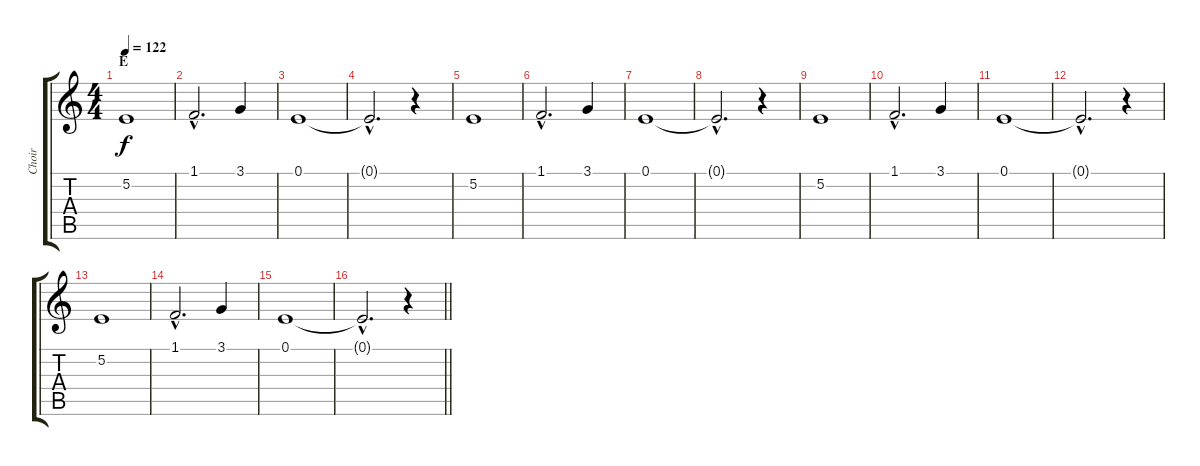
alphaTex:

\track ("Choir" "Choir") {instrument choiraahs}
\staff {score tabs}
\tuning (E4 B3 G3 D3 A2 E2) {hide}
\ts (4 4)
\section ("" "E")
\tempo 122
\clef g2
\ks c
5.2.1{dy f} |
1.1{hac}.2{d} 3.1.4 |
0.1.1 |
0.1{hac t}.2{d} r.4 |
5.2.1 |
1.1{hac}.2{d} 3.1.4 |
0.1.1 |
0.1{hac t}.2{d} r.4 |
5.2.1 |
1.1{hac}.2{d} 3.1.4 |
0.1.1 |
0.1{hac t}.2{d} r.4 |
5.2.1 |
1.1{hac}.2{d} 3.1.4 |
0.1.1 |
\barLineRight lightlight
0.1{hac t}.2{d} r.4
